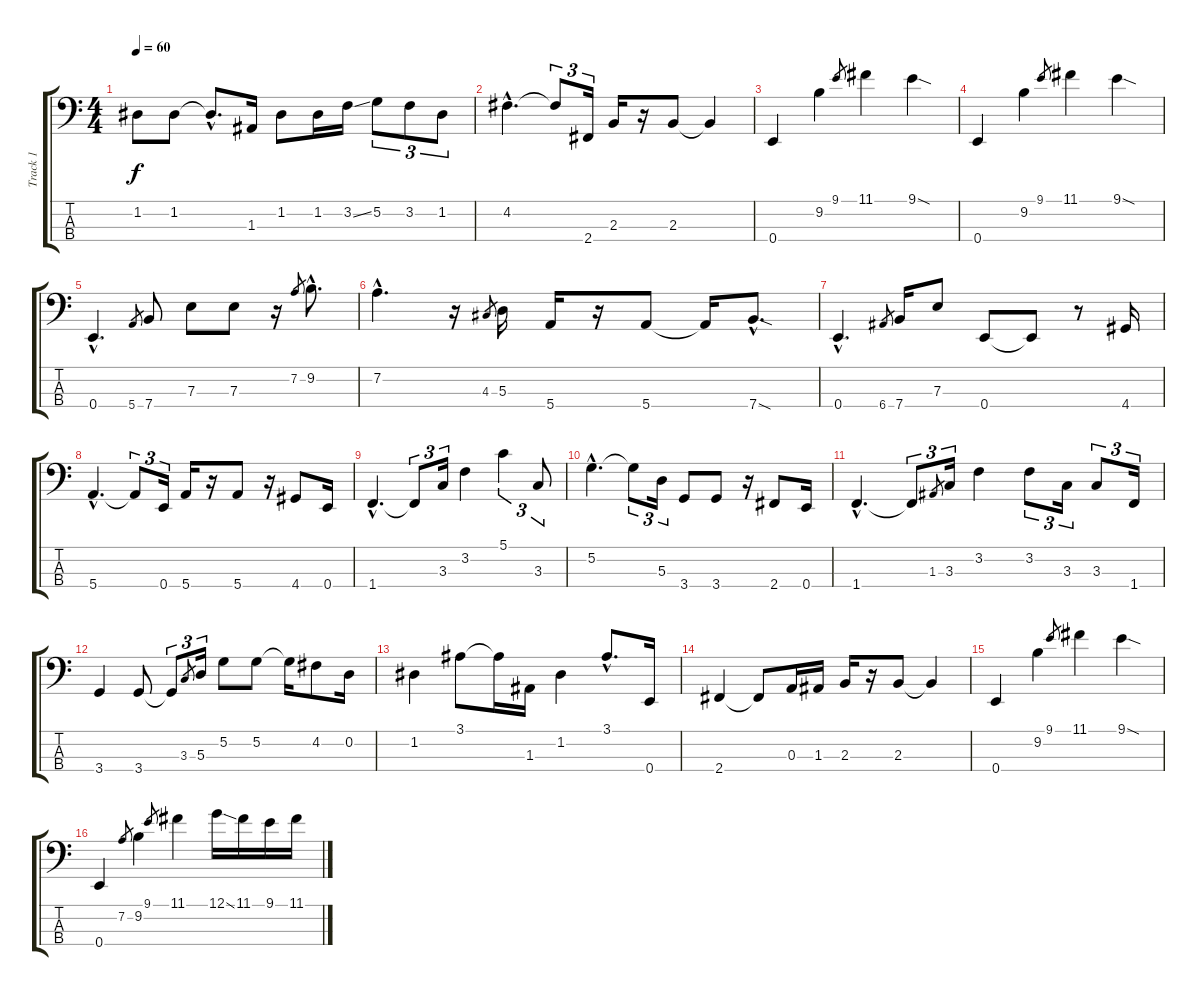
\track ("Track 1" "Track 1") {instrument electricbassfinger}
\staff {score tabs}
\tuning (G2 D2 A1 E1) {hide}
\ts (4 4)
\tempo 60
\clef f4
\ks c
1.2.8{dy f} 1.2.8 1.2{hac t}.8{d} 1.3.16 1.2.8 1.2.16 3.2{ss}.16 5.2.8{tu (3 2)} 3.2.8{tu (3 2)} 1.2.8{tu (3 2)} |
4.2{hac}.4{d} 4.2{t}.8{tu (3 2)} 2.4.16{tu (3 2)} 2.3.16 r.16 2.3.8 2.3{t}.4 |
0.4.4 9.2.4 9.1.8{gr} 11.1.4 9.1{sod}.4 |
0.4.4 9.2.4 9.1.8{gr} 11.1.4 9.1{sod}.4 |
0.4{hac}.4{d} 5.4.8{gr} 7.4.8 7.3.8 7.3.8 r.16 7.2.8{gr} 9.2{hac}.8{d} |
7.2{hac}.4{d} r.16 4.3.8{gr} 5.3.16 5.4.16 r.16 5.4.8 5.4{t}.16 7.4{sod hac}.8{d} |
0.4{hac}.4{d} 6.4.8{gr} 7.4.16 7.3.8 0.4.8 0.4{t}.8 r.8 4.4.16 |
5.4{hac}.4{d} 5.4{t}.8{tu (3 2)} 0.4.16{tu (3 2)} 5.4.16 r.16 5.4.8 r.16 4.4.8 0.4.16 |
1.4{hac}.4{d} 1.4{t}.8{tu (3 2)} 3.3.16{tu (3 2)} 3.2.4 5.1.4{tu (3 2)} 3.3.8{tu (3 2)} |
5.2{hac}.4{d} 5.2{t}.8{tu (3 2)} 5.3.16{tu (3 2)} 3.4.8 3.4.8 r.16 2.4.8 0.4.16 |
1.4{hac}.4{d} 1.4{t}.8{tu (3 2)} 1.3.8{gr} 3.3.16{tu (3 2)} 3.2.4 3.2.8{tu (3 2)} 3.3.16{tu (3 2)} 3.3.8{tu (3 2)} 1.4.16{tu (3 2)} |
3.4.4 3.4.8 3.4{t}.8{tu (3 2)} 3.3.8{gr} 5.3.16{tu (3 2)} 5.2.8 5.2.8 5.2{t}.16 4.2.8 0.2.16 |
1.2.4 3.1.8 3.1{t}.16 1.3.16 1.2.4 3.1{hac}.8{d} 0.4.16 |
2.4.4 2.4{t}.8 0.3.16 1.3.16 2.3.16 r.16 2.3.8 2.3{t}.4 |
0.4.4 9.2.4 9.1.8{gr} 11.1.4 9.1{sod}.4 |
0.4.4 7.2.8{gr} 9.2.4 9.1.8{gr} 11.1.4 12.1{ss}.16 11.1.16 9.1.16 11.1.16
